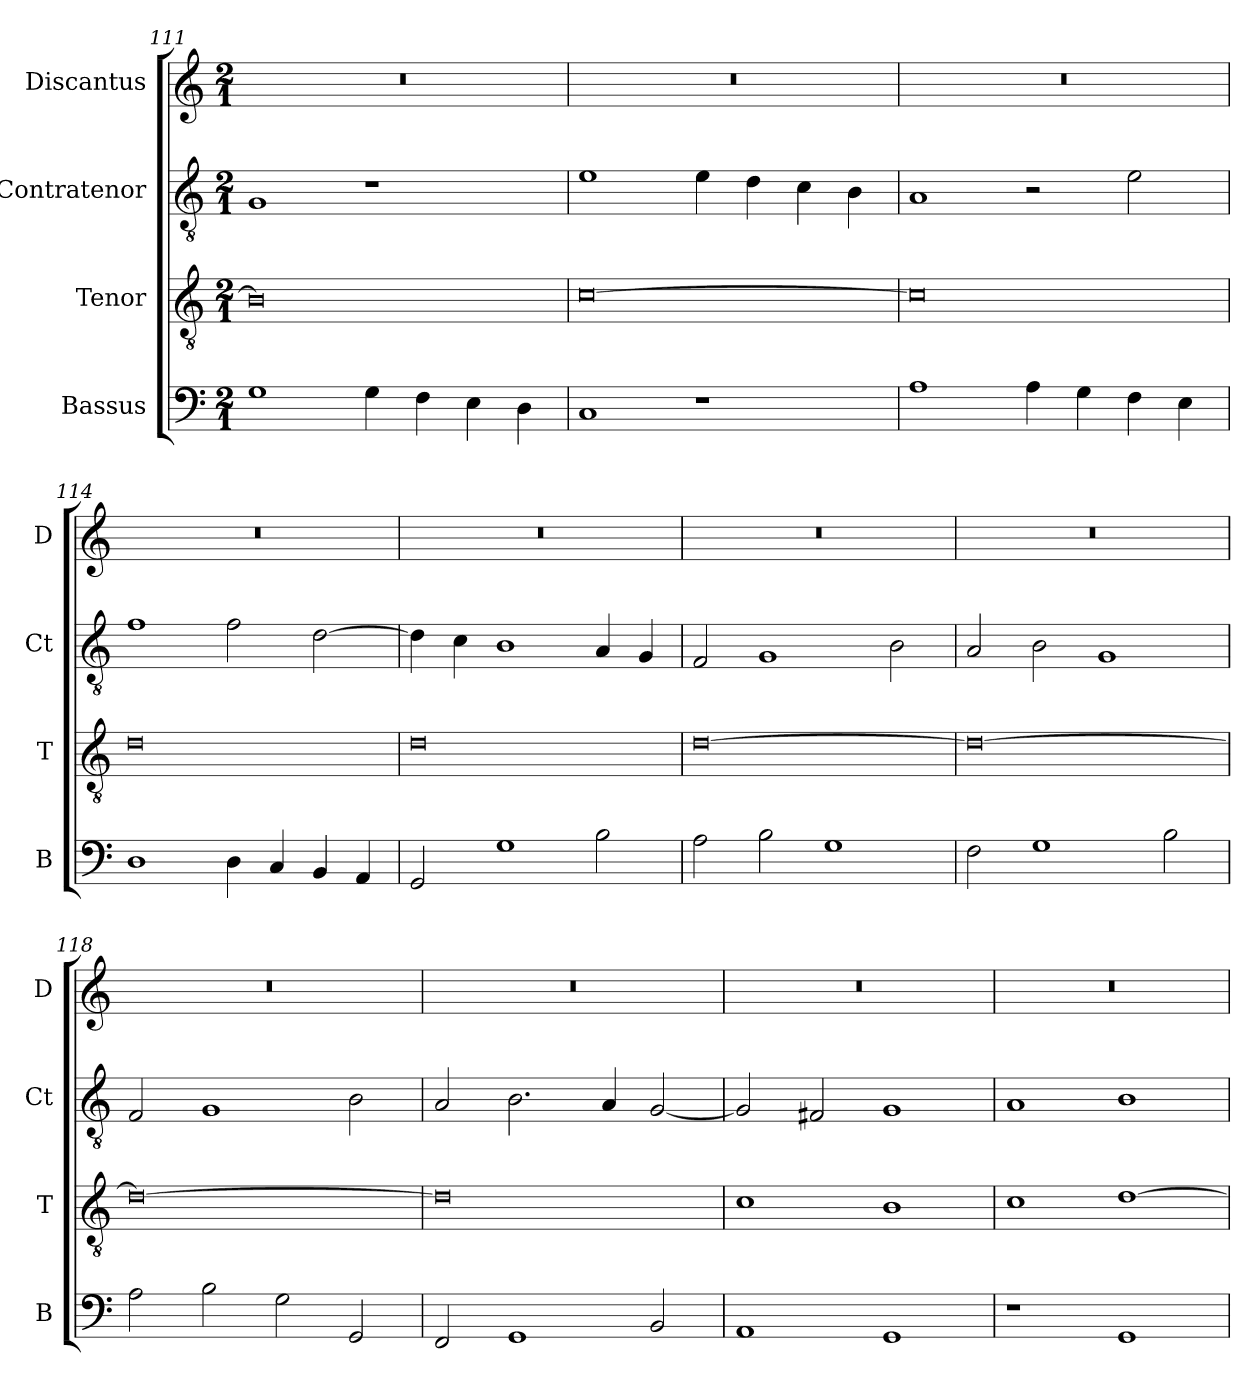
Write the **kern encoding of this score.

**kern	**kern	**kern	**kern
*part4	*part3	*part2	*part1
*staff4	*staff3	*staff2	*staff1
*I"Bassus	*I"Tenor	*I"Contratenor	*I"Discantus
*I'B	*I'T	*I'Ct	*I'D
*clefF4	*clefGv2	*clefGv2	*clefG2
*k[]	*k[]	*k[]	*k[]
*M2/1	*M2/1	*M2/1	*M2/1
=111	=111	=111	=111
1G	0B]	1G	0r
4G\	.	1r	.
4F\	.	.	.
4E\	.	.	.
4D\	.	.	.
=112	=112	=112	=112
1C	[0c	1e	0r
1r	.	4e\	.
.	.	4d\	.
.	.	4c\	.
.	.	4B\	.
=113	=113	=113	=113
1A	0c]	1A	0r
4A\	.	2r	.
4G\	.	.	.
4F\	.	2e\	.
4E\	.	.	.
=114	=114	=114	=114
1D	0d	1f	0r
4D\	.	2f\	.
4C/	.	.	.
4BB/	.	[2d\	.
4AA/	.	.	.
=115	=115	=115	=115
2GG/	0d	4d\]	0r
.	.	4c\	.
1G	.	1B	.
2B\	.	4A/	.
.	.	4G/	.
=116	=116	=116	=116
2A\	[0d	2F/	0r
2B\	.	1G	.
1G	.	.	.
.	.	2B\	.
=117	=117	=117	=117
2F\	0d_	2A/	0r
1G	.	2B\	.
.	.	1G	.
2B\	.	.	.
=118	=118	=118	=118
2A\	0d_	2F/	0r
2B\	.	1G	.
2G\	.	.	.
2GG/	.	2B\	.
=119	=119	=119	=119
2FF/	0d]	2A/	0r
1GG	.	2.B\	.
.	.	4A/	.
2BB/	.	[2G/	.
=120	=120	=120	=120
1AA	1c	2G/]	0r
.	.	2F#X/	.
1GG	1B	1G	.
=121	=121	=121	=121
1r	1c	1A	0r
1GG	[1d	1B	.
=	=	=	=
*-	*-	*-	*-
